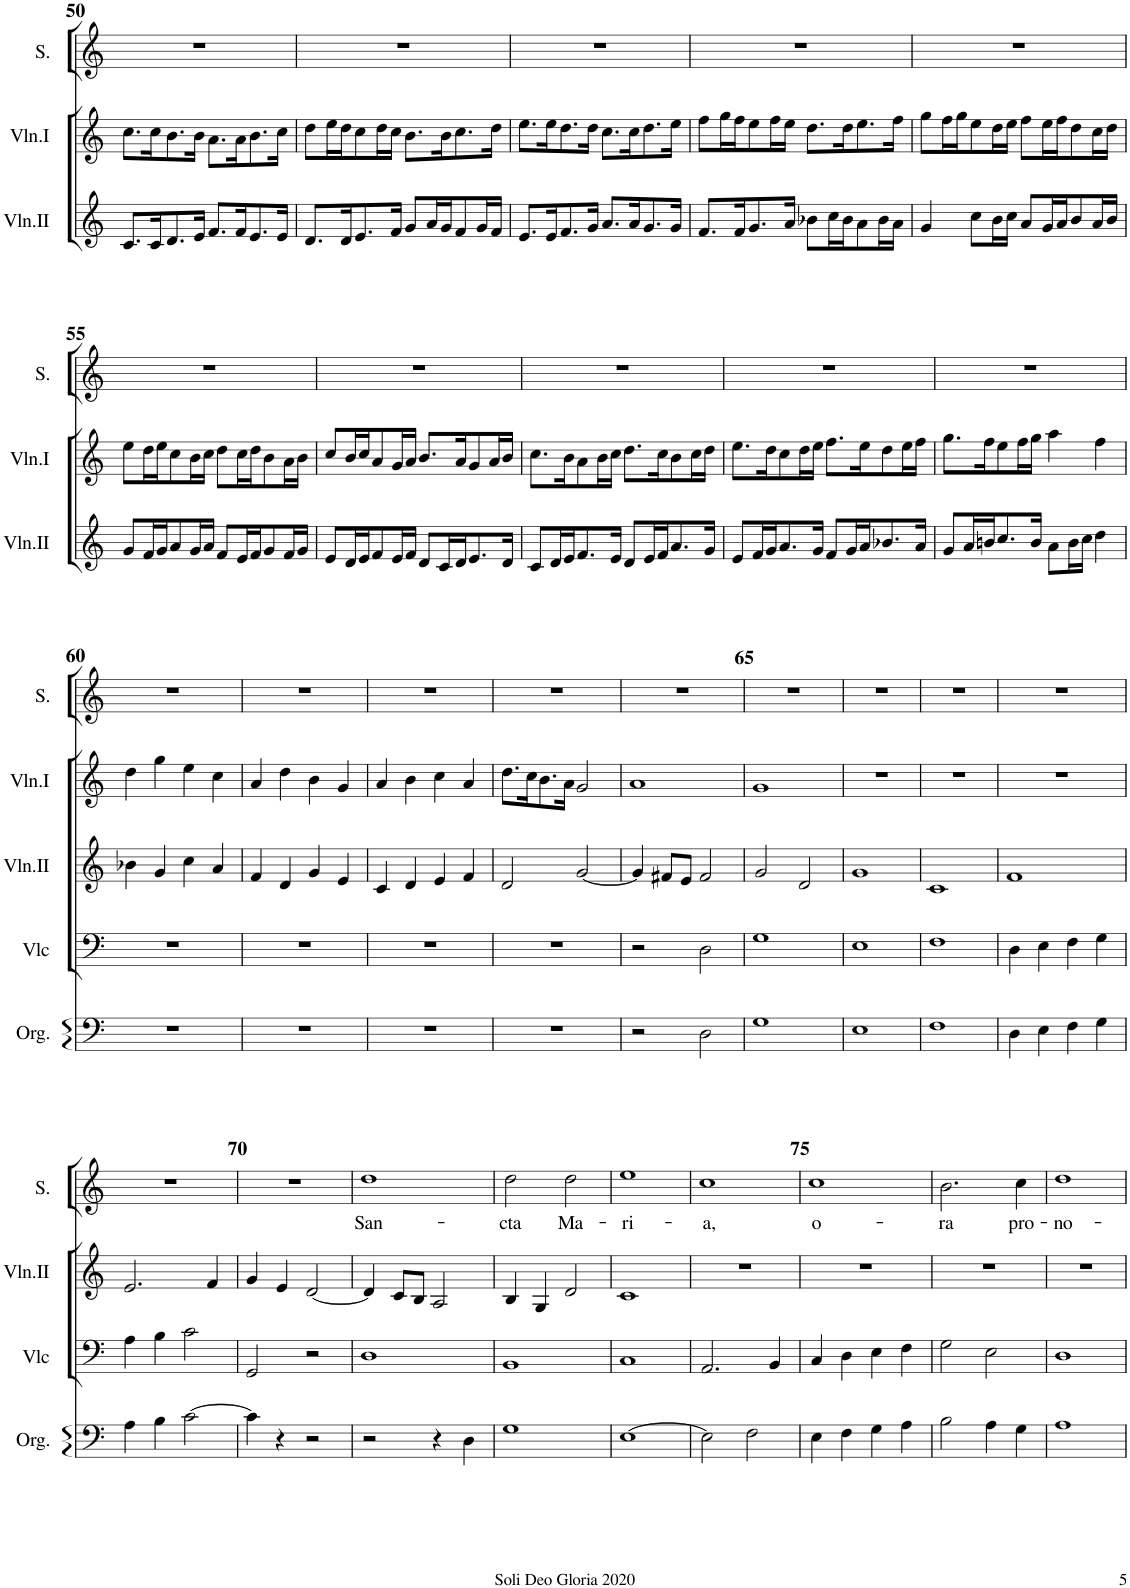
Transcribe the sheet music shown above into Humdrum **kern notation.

**kern	**kern	**kern	**kern	**kern	**text
*part5	*part4	*part3	*part2	*part1	*part1
*staff5	*staff4	*staff3	*staff2	*staff1	*staff1
*I"Orgue	*I"Violoncelle	*I"Violon II	*I"Violon I	*I"Soprano	*
*I'Org.	*I'Vlc	*I'Vln.II	*I'Vln.I	*I'S.	*
!!LO:PB:g=z
*clefF4	*clefF4	*clefG2	*clefG2	*clefG2	*
*k[]	*k[]	*k[]	*k[]	*k[]	*
*M2/2	*M2/2	*M2/2	*M2/2	*M2/2	*
*met(c|)	*met(c|)	*met(c|)	*met(c|)	*met(c|)	*
=50	=50	=50	=50	=50	=50
1r	1r	8.c/L	8.cc\L	1r	.
.	.	16c/K	16cc\K	.	.
.	.	8.d/	8.b\	.	.
.	.	16e/Jk	16b\Jk	.	.
.	.	8.f/L	8.a\L	.	.
.	.	16f/K	16a\K	.	.
.	.	8.e/	8.b\	.	.
.	.	16e/Jk	16cc\Jk	.	.
=51	=51	=51	=51	=51	=51
1r	1r	8.d/L	8dd\L	1r	.
.	.	.	16ee\L	.	.
.	.	16d/K	16dd\J	.	.
.	.	8.e/	8cc\	.	.
.	.	.	16dd\L	.	.
.	.	16f/Jk	16cc\JJ	.	.
.	.	8g/L	8.b\L	.	.
.	.	16a/L	.	.	.
.	.	16g/J	16b\K	.	.
.	.	8f/	8.cc\	.	.
.	.	16g/L	.	.	.
.	.	16f/JJ	16dd\Jk	.	.
=52	=52	=52	=52	=52	=52
1r	1r	8.e/L	8.ee\L	1r	.
.	.	16e/K	16ee\K	.	.
.	.	8.f/	8.dd\	.	.
.	.	16g/Jk	16dd\Jk	.	.
.	.	8.a/L	8.cc\L	.	.
.	.	16a/K	16cc\K	.	.
.	.	8.g/	8.dd\	.	.
.	.	16g/Jk	16ee\Jk	.	.
=53	=53	=53	=53	=53	=53
1r	1r	8.f/L	8ff\L	1r	.
.	.	.	16gg\L	.	.
.	.	16f/K	16ff\J	.	.
.	.	8.g/	8ee\	.	.
.	.	.	16ff\L	.	.
.	.	16a/Jk	16ee\JJ	.	.
.	.	8b-X\L	8.dd\L	.	.
.	.	16cc\L	.	.	.
.	.	16b-\J	16dd\K	.	.
.	.	8a\	8.ee\	.	.
.	.	16b-\L	.	.	.
.	.	16a\JJ	16ff\Jk	.	.
=54	=54	=54	=54	=54	=54
1r	1r	4g/	8gg\L	1r	.
.	.	.	16ff\L	.	.
.	.	.	16gg\J	.	.
.	.	8cc\L	8ee\	.	.
.	.	16b\L	16dd\L	.	.
.	.	16cc\JJ	16ee\JJ	.	.
.	.	8a/L	8ff\L	.	.
.	.	16g/L	16ee\L	.	.
.	.	16a/J	16ff\J	.	.
.	.	8b/	8dd\	.	.
.	.	16a/L	16cc\L	.	.
.	.	16b/JJ	16dd\JJ	.	.
!!LO:LB:g=z
=55	=55	=55	=55	=55	=55
1r	1r	8g/L	8ee\L	1r	.
.	.	16f/L	16dd\L	.	.
.	.	16g/J	16ee\J	.	.
.	.	8a/	8cc\	.	.
.	.	16g/L	16b\L	.	.
.	.	16a/JJ	16cc\JJ	.	.
.	.	8f/L	8dd\L	.	.
.	.	16e/L	16cc\L	.	.
.	.	16f/J	16dd\J	.	.
.	.	8g/	8b\	.	.
.	.	16f/L	16a\L	.	.
.	.	16g/JJ	16b\JJ	.	.
=56	=56	=56	=56	=56	=56
1r	1r	8e/L	8cc/L	1r	.
.	.	16d/L	16b/L	.	.
.	.	16e/J	16cc/J	.	.
.	.	8f/	8a/	.	.
.	.	16e/L	16g/L	.	.
.	.	16f/JJ	16a/JJ	.	.
.	.	8d/L	8.b/L	.	.
.	.	16c/L	.	.	.
.	.	16d/J	16a/K	.	.
.	.	8.e/	8g/	.	.
.	.	.	16a/L	.	.
.	.	16d/Jk	16b/JJ	.	.
=57	=57	=57	=57	=57	=57
1r	1r	8c/L	8.cc\L	1r	.
.	.	16d/L	.	.	.
.	.	16e/J	16b\K	.	.
.	.	8.f/	8a\	.	.
.	.	.	16b\L	.	.
.	.	16e/Jk	16cc\JJ	.	.
.	.	8d/L	8.dd\L	.	.
.	.	16e/L	.	.	.
.	.	16f/J	16cc\K	.	.
.	.	8.a/	8b\	.	.
.	.	.	16cc\L	.	.
.	.	16g/Jk	16dd\JJ	.	.
=58	=58	=58	=58	=58	=58
1r	1r	8e/L	8.ee\L	1r	.
.	.	16f/L	.	.	.
.	.	16g/J	16dd\K	.	.
.	.	8.a/	8cc\	.	.
.	.	.	16dd\L	.	.
.	.	16g/Jk	16ee\JJ	.	.
.	.	8f/L	8.ff\L	.	.
.	.	16g/L	.	.	.
.	.	16a/J	16ee\K	.	.
.	.	8.b-X/	8dd\	.	.
.	.	.	16ee\L	.	.
.	.	16a/Jk	16ff\JJ	.	.
=59	=59	=59	=59	=59	=59
1r	1r	8g/L	8.gg\L	1r	.
.	.	16a/L	.	.	.
.	.	16bn/J	16ff\K	.	.
.	.	8.cc/	8ee\	.	.
.	.	.	16ff\L	.	.
.	.	16b/Jk	16gg\JJ	.	.
.	.	8a\L	4aa\	.	.
.	.	16b\L	.	.	.
.	.	16cc\JJ	.	.	.
.	.	4dd\	4ff\	.	.
!!LO:LB:g=z
=60	=60	=60	=60	=60	=60
1r	1r	4b-X\	4dd\	1r	.
.	.	4g/	4gg\	.	.
.	.	4cc\	4ee\	.	.
.	.	4a/	4cc\	.	.
=61	=61	=61	=61	=61	=61
1r	1r	4f/	4a/	1r	.
.	.	4d/	4dd\	.	.
.	.	4g/	4b\	.	.
.	.	4e/	4g/	.	.
=62	=62	=62	=62	=62	=62
1r	1r	4c/	4a/	1r	.
.	.	4d/	4b\	.	.
.	.	4e/	4cc\	.	.
.	.	4f/	4a/	.	.
=63	=63	=63	=63	=63	=63
1r	1r	2d/	8.dd\L	1r	.
.	.	.	16cc\K	.	.
.	.	.	8.b\	.	.
.	.	.	16a\Jk	.	.
.	.	[2g/	2g/	.	.
=64	=64	=64	=64	=64	=64
2r	2r	4g/]	1a	1r	.
.	.	8f#X/L	.	.	.
.	.	8e/J	.	.	.
2D\	2D\	2f#/	.	.	.
=65	=65	=65	=65	=65	=65
1G	1G	2g/	1g	1r	.
.	.	2d/	.	.	.
=66	=66	=66	=66	=66	=66
1E	1E	1g	1r	1r	.
=67	=67	=67	=67	=67	=67
1F	1F	1c	1r	1r	.
=68	=68	=68	=68	=68	=68
4D\	4D\	1f	1r	1r	.
4E\	4E\	.	.	.	.
4F\	4F\	.	.	.	.
4G\	4G\	.	.	.	.
!!LO:LB:g=z
=69	=69	=69	=69	=69	=69
4A\	4A\	2.e/	1r	1r	.
4B\	4B\	.	.	.	.
[2c\	2c\	.	.	.	.
.	.	4f/	.	.	.
=70	=70	=70	=70	=70	=70
4c\]	2GG/	4g/	1r	1r	.
4r	.	4e/	.	.	.
2r	2r	[2d/	.	.	.
=71	=71	=71	=71	=71	=71
!	!	!	!	!	!LO:LY:b
2r	1D	4d/]	1r	1dd	San-
.	.	8c/L	.	.	.
.	.	8B/J	.	.	.
4r	.	2A/	.	.	.
4D\	.	.	.	.	.
=72	=72	=72	=72	=72	=72
!	!	!	!	!	!LO:LY:b
1G	1BB	4B/	1r	2dd\	-cta
.	.	4G/	.	.	.
!	!	!	!	!	!LO:LY:b
.	.	2d/	.	2dd\	Ma-
=73	=73	=73	=73	=73	=73
!	!	!	!	!	!LO:LY:b
[1E	1C	1c	1r	1ee	-ri-
=74	=74	=74	=74	=74	=74
!	!	!	!	!	!LO:LY:b
2E\]	2.AA/	1r	1r	1cc	-a,
2F\	.	.	.	.	.
.	4BB/	.	.	.	.
=75	=75	=75	=75	=75	=75
!	!	!	!	!	!LO:LY:b
4E\	4C/	1r	1r	1cc	o-
4F\	4D\	.	.	.	.
4G\	4E\	.	.	.	.
4A\	4F\	.	.	.	.
=76	=76	=76	=76	=76	=76
!	!	!	!	!	!LO:LY:b
2B\	2G\	1r	1r	2.b\	-ra
4A\	2E\	.	.	.	.
!	!	!	!	!	!LO:LY:b
4G\	.	.	.	4cc\	pro-
=77	=77	=77	=77	=77	=77
!	!	!	!	!	!LO:LY:b
1A	1D	1r	1r	1dd	-no-
=	=	=	=	=	=
*-	*-	*-	*-	*-	*-
